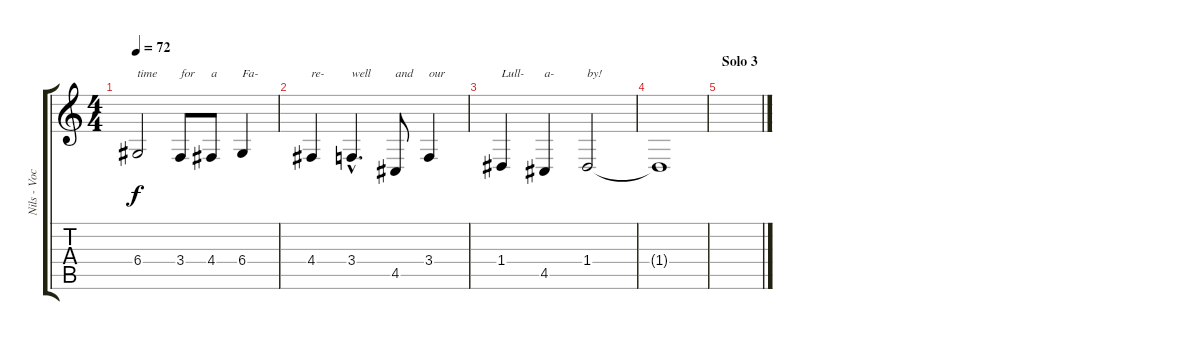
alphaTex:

\track ("Nils - Vocals" "Nils - Voc") {instrument lead6voice}
\staff {score tabs}
\tuning (E4 B3 G3 D3 A2 E2) {hide}
\ts (4 4)
\tempo 72
\clef g2
\ks c
6.4.2{txt "time" dy f} 3.4.8{txt "for"} 4.4.8{txt "a"} 6.4.4{txt "Fa-"} |
4.4.4{txt "re-"} 3.4{hac}.4{d txt "well"} 4.5.8{txt "and"} 3.4.4{txt "our"} |
1.4.4{txt "Lull-"} 4.5.4{txt "a-"} 1.4.2{txt "by!"} |
1.4{t}.1 |
\section ("" "Solo 3")
